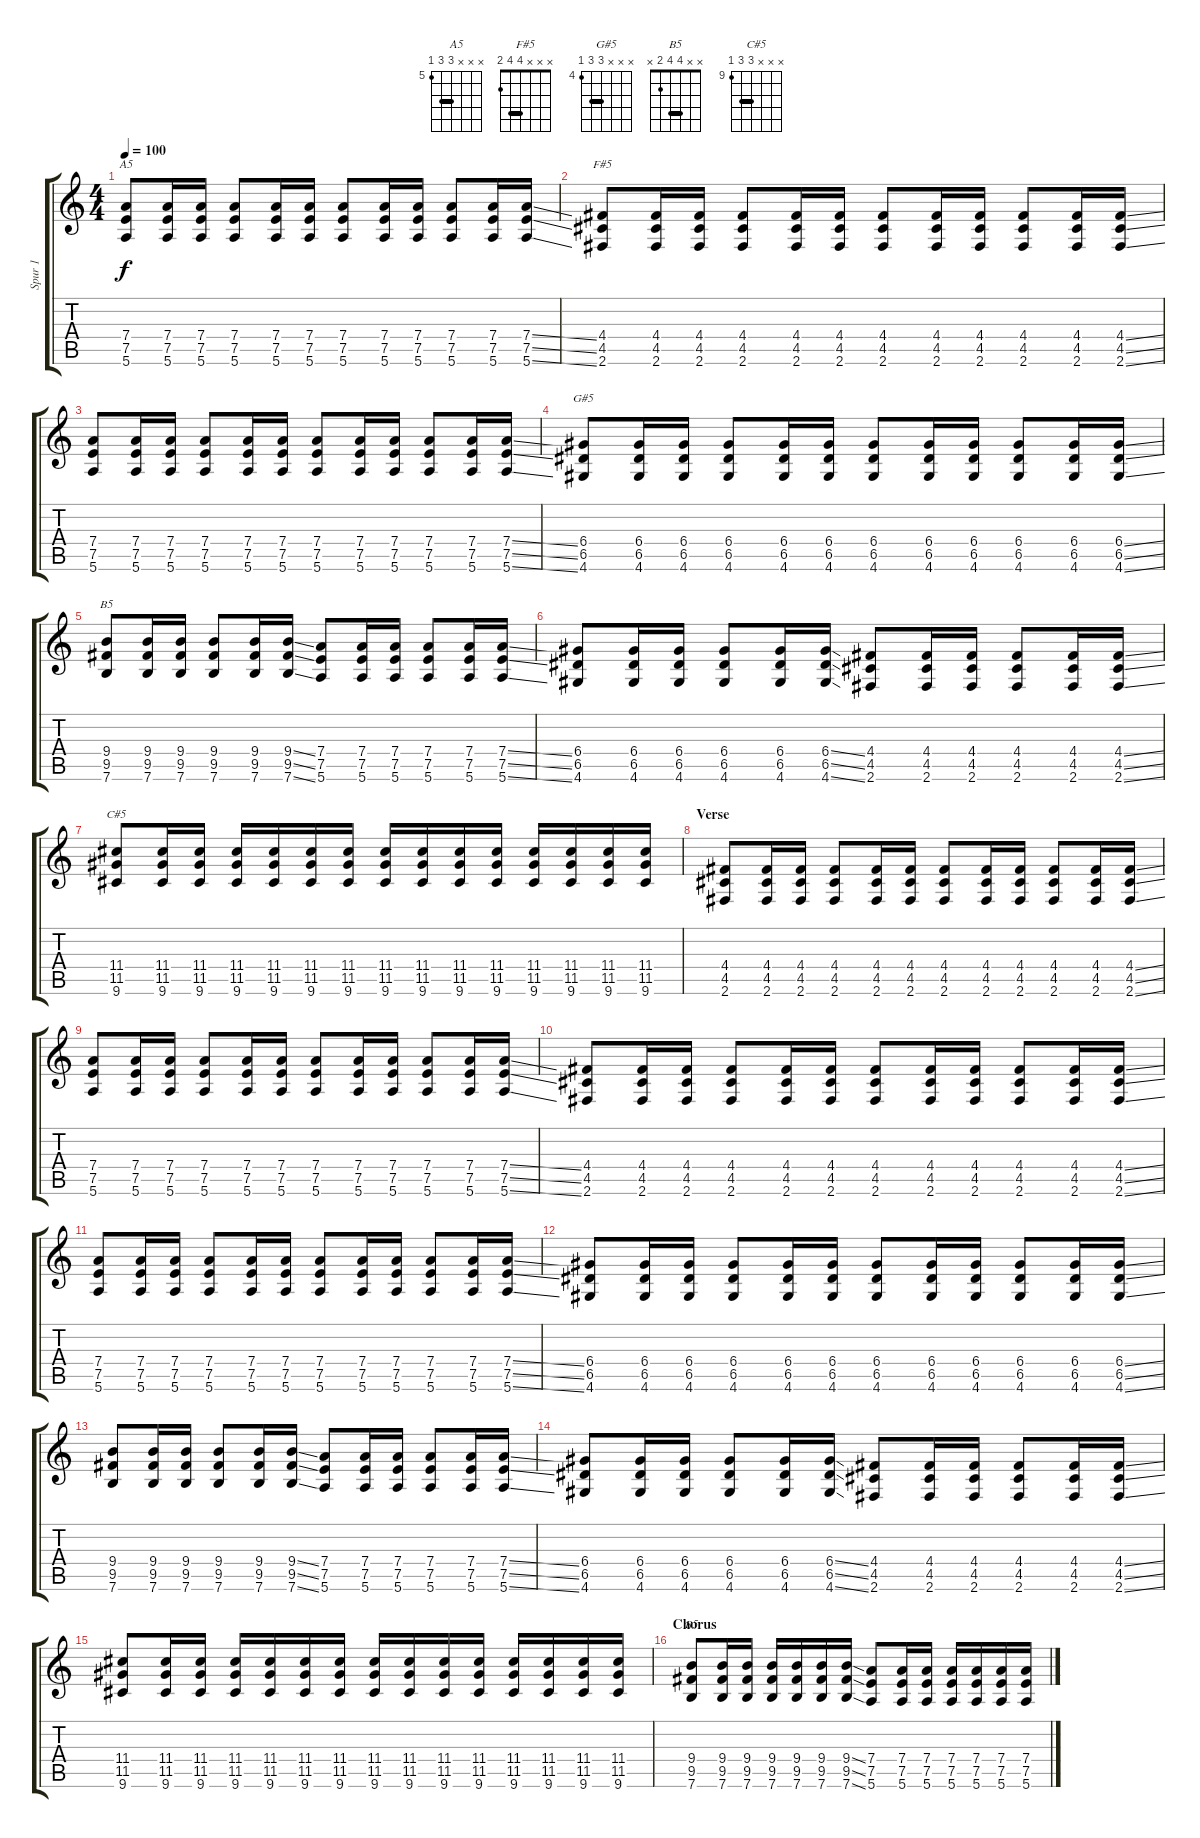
\track ("Spur 1" "Spur 1") {instrument distortionguitar}
\staff {score tabs}
\tuning (E4 B3 G3 D3 A2 E2) {hide}
\chord ("A5" x x x 7 7 5) {firstfret 5 barre 7}
\chord ("F#5" x x x 4 4 2) {barre 4}
\chord ("G#5" x x x 6 6 4) {firstfret 4 barre 6}
\chord ("B5" x x x 9 9 7) {firstfret 7 barre 9}
\chord ("C#5" x x x 11 11 9) {firstfret 9 barre 11}
\chord ("B5" x x 4 4 2 x) {barre 4}
\ts (4 4)
\tempo 100
\clef g2
\ks c
(7.4 7.5 5.6).8{ch "A5" dy f} (7.4 7.5 5.6).16 (7.4 7.5 5.6).16 (7.4 7.5 5.6).8 (7.4 7.5 5.6).16 (7.4 7.5 5.6).16 (7.4 7.5 5.6).8 (7.4 7.5 5.6).16 (7.4 7.5 5.6).16 (7.4 7.5 5.6).8 (7.4 7.5 5.6).16 (7.4{ss} 7.5{ss} 5.6{ss}).16 |
(4.4 4.5 2.6).8{ch "F#5"} (4.4 4.5 2.6).16 (4.4 4.5 2.6).16 (4.4 4.5 2.6).8 (4.4 4.5 2.6).16 (4.4 4.5 2.6).16 (4.4 4.5 2.6).8 (4.4 4.5 2.6).16 (4.4 4.5 2.6).16 (4.4 4.5 2.6).8 (4.4 4.5 2.6).16 (4.4{ss} 4.5{ss} 2.6{ss}).16 |
(7.4 7.5 5.6).8 (7.4 7.5 5.6).16 (7.4 7.5 5.6).16 (7.4 7.5 5.6).8 (7.4 7.5 5.6).16 (7.4 7.5 5.6).16 (7.4 7.5 5.6).8 (7.4 7.5 5.6).16 (7.4 7.5 5.6).16 (7.4 7.5 5.6).8 (7.4 7.5 5.6).16 (7.4{ss} 7.5{ss} 5.6{ss}).16 |
(6.4 6.5 4.6).8{ch "G#5"} (6.4 6.5 4.6).16 (6.4 6.5 4.6).16 (6.4 6.5 4.6).8 (6.4 6.5 4.6).16 (6.4 6.5 4.6).16 (6.4 6.5 4.6).8 (6.4 6.5 4.6).16 (6.4 6.5 4.6).16 (6.4 6.5 4.6).8 (6.4 6.5 4.6).16 (6.4{ss} 6.5{ss} 4.6{ss}).16 |
(9.4 9.5 7.6).8{ch "B5"} (9.4 9.5 7.6).16 (9.4 9.5 7.6).16 (9.4 9.5 7.6).8 (9.4 9.5 7.6).16 (9.4{ss} 9.5{ss} 7.6{ss}).16 (7.4 7.5 5.6).8 (7.4 7.5 5.6).16 (7.4 7.5 5.6).16 (7.4 7.5 5.6).8 (7.4 7.5 5.6).16 (7.4{ss} 7.5{ss} 5.6{ss}).16 |
(6.4 6.5 4.6).8 (6.4 6.5 4.6).16 (6.4 6.5 4.6).16 (6.4 6.5 4.6).8 (6.4 6.5 4.6).16 (6.4{ss} 6.5{ss} 4.6{ss}).16 (4.4 4.5 2.6).8 (4.4 4.5 2.6).16 (4.4 4.5 2.6).16 (4.4 4.5 2.6).8 (4.4 4.5 2.6).16 (4.4{ss} 4.5{ss} 2.6{ss}).16 |
(11.4 11.5 9.6).8{ch "C#5"} (11.4 11.5 9.6).16 (11.4 11.5 9.6).16 (11.4 11.5 9.6).16 (11.4 11.5 9.6).16 (11.4 11.5 9.6).16 (11.4 11.5 9.6).16 (11.4 11.5 9.6).16 (11.4 11.5 9.6).16 (11.4 11.5 9.6).16 (11.4 11.5 9.6).16 (11.4 11.5 9.6).16 (11.4 11.5 9.6).16 (11.4 11.5 9.6).16 (11.4 11.5 9.6).16 |
\section ("" "Verse")
(4.4 4.5 2.6).8 (4.4 4.5 2.6).16 (4.4 4.5 2.6).16 (4.4 4.5 2.6).8 (4.4 4.5 2.6).16 (4.4 4.5 2.6).16 (4.4 4.5 2.6).8 (4.4 4.5 2.6).16 (4.4 4.5 2.6).16 (4.4 4.5 2.6).8 (4.4 4.5 2.6).16 (4.4{ss} 4.5{ss} 2.6{ss}).16 |
(7.4 7.5 5.6).8 (7.4 7.5 5.6).16 (7.4 7.5 5.6).16 (7.4 7.5 5.6).8 (7.4 7.5 5.6).16 (7.4 7.5 5.6).16 (7.4 7.5 5.6).8 (7.4 7.5 5.6).16 (7.4 7.5 5.6).16 (7.4 7.5 5.6).8 (7.4 7.5 5.6).16 (7.4{ss} 7.5{ss} 5.6{ss}).16 |
(4.4 4.5 2.6).8 (4.4 4.5 2.6).16 (4.4 4.5 2.6).16 (4.4 4.5 2.6).8 (4.4 4.5 2.6).16 (4.4 4.5 2.6).16 (4.4 4.5 2.6).8 (4.4 4.5 2.6).16 (4.4 4.5 2.6).16 (4.4 4.5 2.6).8 (4.4 4.5 2.6).16 (4.4{ss} 4.5{ss} 2.6{ss}).16 |
(7.4 7.5 5.6).8 (7.4 7.5 5.6).16 (7.4 7.5 5.6).16 (7.4 7.5 5.6).8 (7.4 7.5 5.6).16 (7.4 7.5 5.6).16 (7.4 7.5 5.6).8 (7.4 7.5 5.6).16 (7.4 7.5 5.6).16 (7.4 7.5 5.6).8 (7.4 7.5 5.6).16 (7.4{ss} 7.5{ss} 5.6{ss}).16 |
(6.4 6.5 4.6).8 (6.4 6.5 4.6).16 (6.4 6.5 4.6).16 (6.4 6.5 4.6).8 (6.4 6.5 4.6).16 (6.4 6.5 4.6).16 (6.4 6.5 4.6).8 (6.4 6.5 4.6).16 (6.4 6.5 4.6).16 (6.4 6.5 4.6).8 (6.4 6.5 4.6).16 (6.4{ss} 6.5{ss} 4.6{ss}).16 |
(9.4 9.5 7.6).8 (9.4 9.5 7.6).16 (9.4 9.5 7.6).16 (9.4 9.5 7.6).8 (9.4 9.5 7.6).16 (9.4{ss} 9.5{ss} 7.6{ss}).16 (7.4 7.5 5.6).8 (7.4 7.5 5.6).16 (7.4 7.5 5.6).16 (7.4 7.5 5.6).8 (7.4 7.5 5.6).16 (7.4{ss} 7.5{ss} 5.6{ss}).16 |
(6.4 6.5 4.6).8 (6.4 6.5 4.6).16 (6.4 6.5 4.6).16 (6.4 6.5 4.6).8 (6.4 6.5 4.6).16 (6.4{ss} 6.5{ss} 4.6{ss}).16 (4.4 4.5 2.6).8 (4.4 4.5 2.6).16 (4.4 4.5 2.6).16 (4.4 4.5 2.6).8 (4.4 4.5 2.6).16 (4.4{ss} 4.5{ss} 2.6{ss}).16 |
(11.4 11.5 9.6).8 (11.4 11.5 9.6).16 (11.4 11.5 9.6).16 (11.4 11.5 9.6).16 (11.4 11.5 9.6).16 (11.4 11.5 9.6).16 (11.4 11.5 9.6).16 (11.4 11.5 9.6).16 (11.4 11.5 9.6).16 (11.4 11.5 9.6).16 (11.4 11.5 9.6).16 (11.4 11.5 9.6).16 (11.4 11.5 9.6).16 (11.4 11.5 9.6).16 (11.4 11.5 9.6).16 |
\section ("" "Chorus")
(9.4 9.5 7.6).8{ch "B5"} (9.4 9.5 7.6).16 (9.4 9.5 7.6).16 (9.4 9.5 7.6).16 (9.4 9.5 7.6).16 (9.4 9.5 7.6).16 (9.4{ss} 9.5{ss} 7.6{ss}).16 (7.4 7.5 5.6).8 (7.4 7.5 5.6).16 (7.4 7.5 5.6).16 (7.4 7.5 5.6).16 (7.4 7.5 5.6).16 (7.4 7.5 5.6).16 (7.4{ss} 7.5{ss} 5.6{ss}).16
